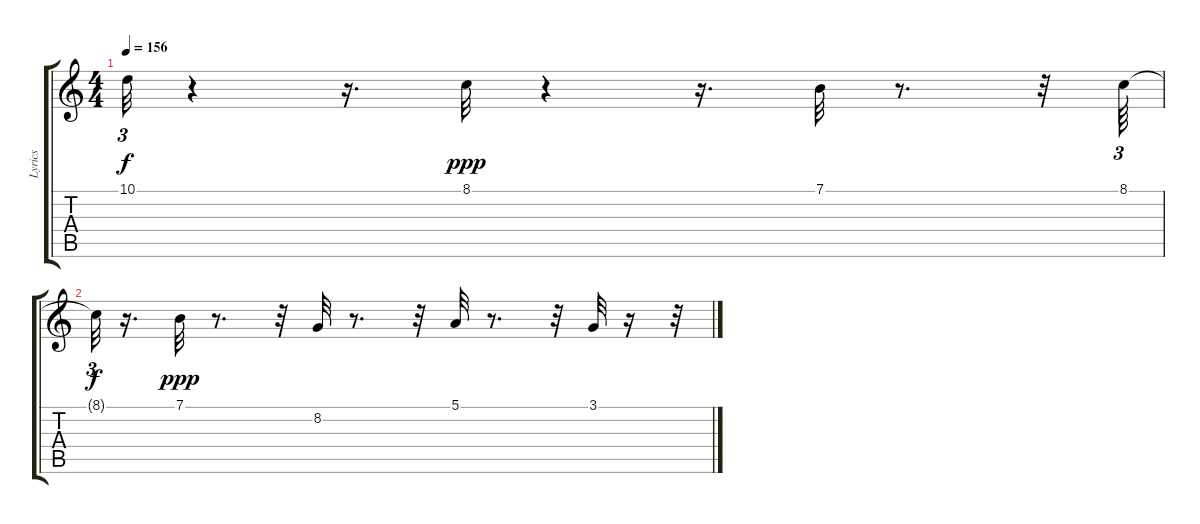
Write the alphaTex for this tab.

\track ("Lyrics" "Lyrics") {instrument electricpiano1}
\staff {score tabs}
\tuning (E4 B3 G3 D3 A2 E2) {hide}
\ts (4 4)
\tempo 156
\clef g2
\ks c
10.1{t}.32{tu (3 2) dy f} r.4 r.16{d} 8.1.32{dy ppp} r.4 r.16{d} 7.1.32 r.8{d} r.32 8.1.64{tu (3 2)} |
8.1{t}.32{tu (3 2) dy f} r.16{d} 7.1.32{dy ppp} r.8{d} r.32 8.2.32 r.8{d} r.32 5.1.32 r.8{d} r.32 3.1.32{instrument honkytonkpiano} r.16 r.32
